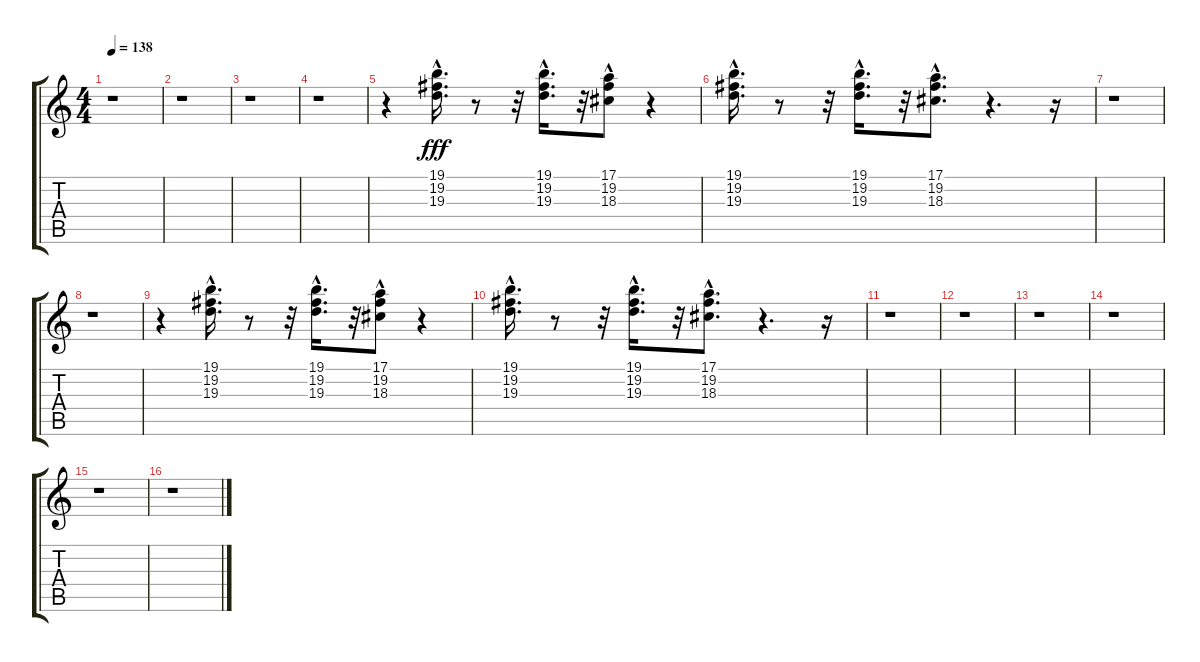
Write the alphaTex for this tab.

\track "" {instrument synthbrass1}
\staff {score tabs}
\tuning (E4 B3 G3 D3 A2 E2) {hide}
\ts (4 4)
\tempo 138
\clef g2
\ks c
r.1{dy f} |
r.1 |
r.1 |
r.1 |
r.4 (19.1{hac} 19.2{hac} 19.3{hac}).16{d dy fff} r.8 r.32 (19.1{hac} 19.2{hac} 19.3{hac}).16{d} r.32 (17.1{hac} 19.2{hac} 18.3).8 r.4 |
(19.1{hac} 19.2{hac} 19.3{hac}).16{d} r.8 r.32 (19.1{hac} 19.2{hac} 19.3{hac}).16{d} r.32 (17.1{hac} 19.2{hac} 18.3{hac}).8{d} r.4{d} r.16 |
r.1 |
r.1 |
r.4 (19.1{hac} 19.2{hac} 19.3{hac}).16{d} r.8 r.32 (19.1{hac} 19.2{hac} 19.3{hac}).16{d} r.32 (17.1 19.2{hac} 18.3).8 r.4 |
(19.1{hac} 19.2{hac} 19.3{hac}).16{d} r.8 r.32 (19.1{hac} 19.2 19.3).16{d} r.32 (17.1 19.2 18.3{hac}).8{d} r.4{d} r.16 |
r.1 |
r.1 |
r.1 |
r.1 |
r.1 |
r.1
